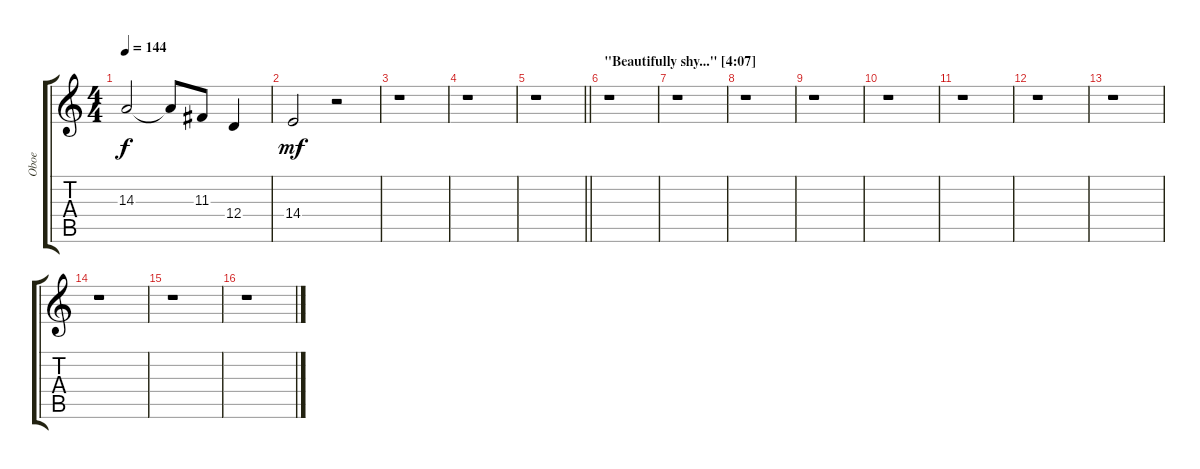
\track ("Oboe" "Oboe") {instrument oboe}
\staff {score tabs}
\tuning (E4 B3 G3 D3 A2 E2) {hide}
\ts (4 4)
\tempo 144
\clef g2
\ks c
14.3.2{dy f} 14.3{t}.8 11.3.8 12.4.4 |
14.4.2{dy mf} r.2 |
r.1 |
r.1 |
\barLineRight lightlight
r.1 |
\section ("" "\"Beautifully shy...\" [4:07]")
r.1 |
r.1 |
r.1 |
r.1 |
r.1 |
r.1 |
r.1 |
r.1 |
r.1 |
r.1 |
r.1
